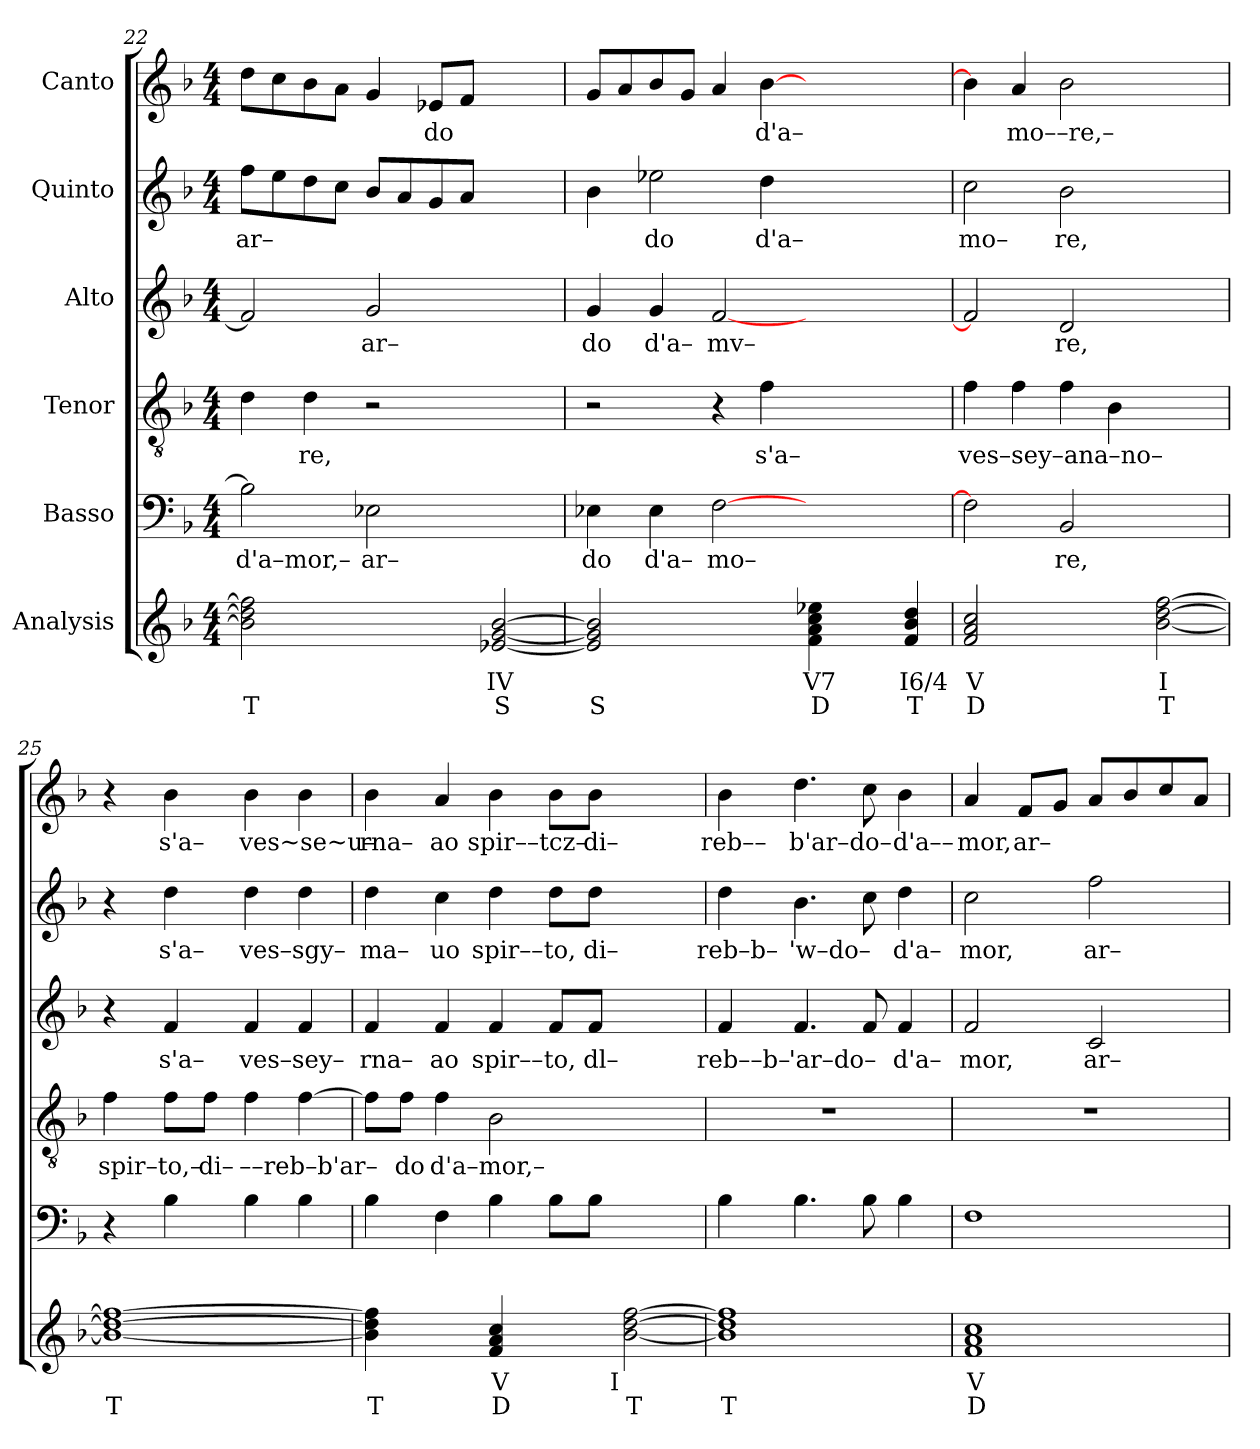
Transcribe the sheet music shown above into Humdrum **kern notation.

**kern	**text	**text	**kern	**text	**kern	**text	**kern	**text	**kern	**text	**kern	**text
*part6	*part6	*part6	*part5	*part5	*part4	*part4	*part3	*part3	*part2	*part2	*part1	*part1
*staff6	*staff6	*staff6	*staff5	*staff5	*staff4	*staff4	*staff3	*staff3	*staff2	*staff2	*staff1	*staff1
*I"Analysis	*	*	*I"Basso	*	*I"Tenor	*	*I"Alto	*	*I"Quinto	*	*I"Canto	*
*	*	*	*clefF4	*	*clefGv2	*	*clefG2	*	*clefG2	*	*clefG2	*
*k[b-]	*	*	*k[b-]	*	*k[b-]	*	*k[b-]	*	*k[b-]	*	*k[b-]	*
*	*	*	*F:	*	*F:	*	*F:	*	*F:	*	*F:	*
*M4/4	*	*	*M4/4	*	*M4/4	*	*M4/4	*	*M4/4	*	*M4/4	*
=22	=22	=22	=22	=22	=22	=22	=22	=22	=22	=22	=22	=22
!	!	!	!	!LO:LY:b	!	!	!	!	!	!	!	!
!	!	!	!	!	!	!	!	!	!	!LO:LY:b	!	!
2b-] 2dd] 2ff]	.	T	2B-\]	d'a–mor,–	4d\	.	2f/]	.	8ff\L	ar–	8dd\L	.
.	.	.	.	.	.	.	.	.	8ee\	.	8cc\	.
!	!	!	!	!	!	!LO:LY:b	!	!	!	!	!	!
.	.	.	.	.	4d\	re,	.	.	8dd\	.	8b-\	.
.	.	.	.	.	.	.	.	.	8cc\J	.	8a\J	.
!	!	!	!	!LO:LY:b	!	!	!	!	!	!	!	!
!	!	!	!	!	!	!	!	!LO:LY:b	!	!	!	!
2ryy	.	.	2E-X\	ar–	2r	.	2g/	ar–	8b-/L	.	4g/	.
.	.	.	.	.	.	.	.	.	8a/	.	.	.
!	!	!	!	!	!	!	!	!	!	!	!	!LO:LY:b
.	.	.	.	.	.	.	.	.	8g/	.	8e-X/L	do
.	.	.	.	.	.	.	.	.	8a/J	.	8f/J	.
[2e-X [2g [2b-	IV	S	2ryy	.	2ryy	.	2ryy	.	2ryy	.	2ryy	.
=23	=23	=23	=23	=23	=23	=23	=23	=23	=23	=23	=23	=23
!	!	!	!	!LO:LY:b	!	!	!	!	!	!	!	!
!	!	!	!	!	!	!	!	!LO:LY:b	!	!	!	!
2e-] 2g] 2b-]	.	S	4E-X\	do	2r	.	4g/	do	4b-\	.	8g/L	.
.	.	.	.	.	.	.	.	.	.	.	8a/	.
!	!	!	!	!LO:LY:b	!	!	!	!	!	!	!	!
!	!	!	!	!	!	!	!	!LO:LY:b	!	!	!	!
!	!	!	!	!	!	!	!	!	!	!LO:LY:b	!	!
.	.	.	4E-\	d'a–	.	.	4g/	d'a–	2ee-X\	do	8b-/	.
.	.	.	.	.	.	.	.	.	.	.	8g/J	.
!	!	!	!	!LO:LY:b	!	!	!	!	!	!	!	!
!	!	!	!	!	!	!	!	!LO:LY:b	!	!	!	!
2ryy	.	.	[2F\	mo–	4r	.	[2f/	mv–	.	.	4a/	.
!	!	!	!	!	!	!LO:LY:b	!	!	!	!	!	!
!	!	!	!	!	!	!	!	!	!	!LO:LY:b	!	!
!	!	!	!	!	!	!	!	!	!	!	!	!LO:LY:b
.	.	.	.	.	4f\	s'a–	.	.	4dd\	d'a–	[4b-\	d'a–
4f 4a 4cc 4ee-X	V7	D	2.ryy	.	2.ryy	.	2.ryy	.	2.ryy	.	2.ryy	.
4ryy	.	.	.	.	.	.	.	.	.	.	.	.
4f 4b- 4dd	I6/4	T	.	.	.	.	.	.	.	.	.	.
=24	=24	=24	=24	=24	=24	=24	=24	=24	=24	=24	=24	=24
!	!	!	!	!	!	!LO:LY:b	!	!	!	!	!	!
!	!	!	!	!	!	!	!	!	!	!LO:LY:b	!	!
2f 2a 2cc	V	D	2F\]	.	4f\	ves–sey–ana–no–	2f/]	.	2cc\	mo–	4b-\]	.
!	!	!	!	!	!	!	!	!	!	!	!	!LO:LY:b
.	.	.	.	.	4f\	.	.	.	.	.	4a/	mo––re,–
!	!	!	!	!LO:LY:b	!	!	!	!	!	!	!	!
!	!	!	!	!	!	!	!	!LO:LY:b	!	!	!	!
!	!	!	!	!	!	!	!	!	!	!LO:LY:b	!	!
2ryy	.	.	2BB-/	re,	4f\	.	2d/	re,	2b-\	re,	2b-\	.
.	.	.	.	.	4B-\	.	.	.	.	.	.	.
[2b- [2dd [2ff	I	T	2ryy	.	2ryy	.	2ryy	.	2ryy	.	2ryy	.
=25	=25	=25	=25	=25	=25	=25	=25	=25	=25	=25	=25	=25
!	!	!	!	!	!	!LO:LY:b	!	!	!	!	!	!
1b-_ 1dd_ 1ff_	.	T	4r	.	4f\	spir–to,–	4r	.	4r	.	4r	.
!	!	!	!	!	!	!	!	!LO:LY:b	!	!	!	!
!	!	!	!	!	!	!	!	!	!	!LO:LY:b	!	!
!	!	!	!	!	!	!	!	!	!	!	!	!LO:LY:b
.	.	.	4B-\	.	8f\L	.	4f/	s'a–	4dd\	s'a–	4b-\	s'a–
!	!	!	!	!	!	!LO:LY:b	!	!	!	!	!	!
.	.	.	.	.	8f\J	di–	.	.	.	.	.	.
!	!	!	!	!	!	!LO:LY:b	!	!	!	!	!	!
!	!	!	!	!	!	!	!	!LO:LY:b	!	!	!	!
!	!	!	!	!	!	!	!	!	!	!LO:LY:b	!	!
!	!	!	!	!	!	!	!	!	!	!	!	!LO:LY:b
.	.	.	4B-\	.	4f\	––reb–b'ar–	4f/	ves–sey–	4dd\	ves–sgy–	4b-\	ves~se~u–
.	.	.	4B-\	.	[4f\	.	4f/	.	4dd\	.	4b-\	.
=26	=26	=26	=26	=26	=26	=26	=26	=26	=26	=26	=26	=26
!	!	!	!	!	!	!	!	!LO:LY:b	!	!	!	!
!	!	!	!	!	!	!	!	!	!	!LO:LY:b	!	!
!	!	!	!	!	!	!	!	!	!	!	!	!LO:LY:b
4b-] 4dd] 4ff]	.	T	4B-\	.	8f\L]	.	4f/	rna–	4dd\	ma–	4b-\	rna–
!	!	!	!	!	!	!LO:LY:b	!	!	!	!	!	!
.	.	.	.	.	8f\J	do	.	.	.	.	.	.
!	!	!	!	!	!	!LO:LY:b	!	!	!	!	!	!
!	!	!	!	!	!	!	!	!LO:LY:b	!	!	!	!
!	!	!	!	!	!	!	!	!	!	!LO:LY:b	!	!
!	!	!	!	!	!	!	!	!	!	!	!	!LO:LY:b
4ryy	.	.	4F\	.	4f\	d'a–mor,–	4f/	ao	4cc\	uo	4a/	ao
!	!	!	!	!	!	!	!	!LO:LY:b	!	!	!	!
!	!	!	!	!	!	!	!	!	!	!LO:LY:b	!	!
!	!	!	!	!	!	!	!	!	!	!	!	!LO:LY:b
4f 4a 4cc	V	D	4B-\	.	2B-\	.	4f/	spir––	4dd\	spir––	4b-\	spir––tcz–
!	!	!	!	!	!	!	!	!LO:LY:b	!	!	!	!
!	!	!	!	!	!	!	!	!	!	!LO:LY:b	!	!
4ryy	.	.	8B-\L	.	.	.	8f/L	to,	8dd\L	to,	8b-\L	.
!	!	!	!	!	!	!	!	!LO:LY:b	!	!	!	!
!	!	!	!	!	!	!	!	!	!	!LO:LY:b	!	!
!	!	!	!	!	!	!	!	!	!	!	!	!LO:LY:b
.	.	.	8B-\J	.	.	.	8f/J	dl–	8dd\J	di–	8b-\J	di–
[2b- [2dd [2ff	I	T	2ryy	.	2ryy	.	2ryy	.	2ryy	.	2ryy	.
=27	=27	=27	=27	=27	=27	=27	=27	=27	=27	=27	=27	=27
!	!	!	!	!	!	!	!	!LO:LY:b	!	!	!	!
!	!	!	!	!	!	!	!	!	!	!LO:LY:b	!	!
!	!	!	!	!	!	!	!	!	!	!	!	!LO:LY:b
1b-] 1dd] 1ff]	.	T	4B-\	.	1r	.	4f/	reb––b–	4dd\	reb–b–	4b-\	reb––
!	!	!	!	!	!	!	!	!LO:LY:b	!	!	!	!
!	!	!	!	!	!	!	!	!	!	!LO:LY:b	!	!
!	!	!	!	!	!	!	!	!	!	!	!	!LO:LY:b
.	.	.	4.B-\	.	.	.	4.f/	'ar–do–	4.b-\	'w–do–	4.dd\	b'ar–do–
.	.	.	8B-\	.	.	.	8f/	.	8cc\	.	8cc\	.
!	!	!	!	!	!	!	!	!LO:LY:b	!	!	!	!
!	!	!	!	!	!	!	!	!	!	!LO:LY:b	!	!
!	!	!	!	!	!	!	!	!	!	!	!	!LO:LY:b
.	.	.	4B-\	.	.	.	4f/	d'a–	4dd\	d'a–	4b-\	d'a––
=28	=28	=28	=28	=28	=28	=28	=28	=28	=28	=28	=28	=28
!	!	!	!	!	!	!	!	!LO:LY:b	!	!	!	!
!	!	!	!	!	!	!	!	!	!	!LO:LY:b	!	!
!	!	!	!	!	!	!	!	!	!	!	!	!LO:LY:b
1f 1a 1cc	V	D	1F	.	1r	.	2f/	mor,	2cc\	mor,	4a/	mor,
!	!	!	!	!	!	!	!	!	!	!	!	!LO:LY:b
.	.	.	.	.	.	.	.	.	.	.	8f/L	ar–
.	.	.	.	.	.	.	.	.	.	.	8g/J	.
!	!	!	!	!	!	!	!	!LO:LY:b	!	!	!	!
!	!	!	!	!	!	!	!	!	!	!LO:LY:b	!	!
.	.	.	.	.	.	.	2c/	ar–	2ff\	ar–	8a/L	.
.	.	.	.	.	.	.	.	.	.	.	8b-/	.
.	.	.	.	.	.	.	.	.	.	.	8cc/	.
.	.	.	.	.	.	.	.	.	.	.	8a/J	.
=	=	=	=	=	=	=	=	=	=	=	=	=
*-	*-	*-	*-	*-	*-	*-	*-	*-	*-	*-	*-	*-
